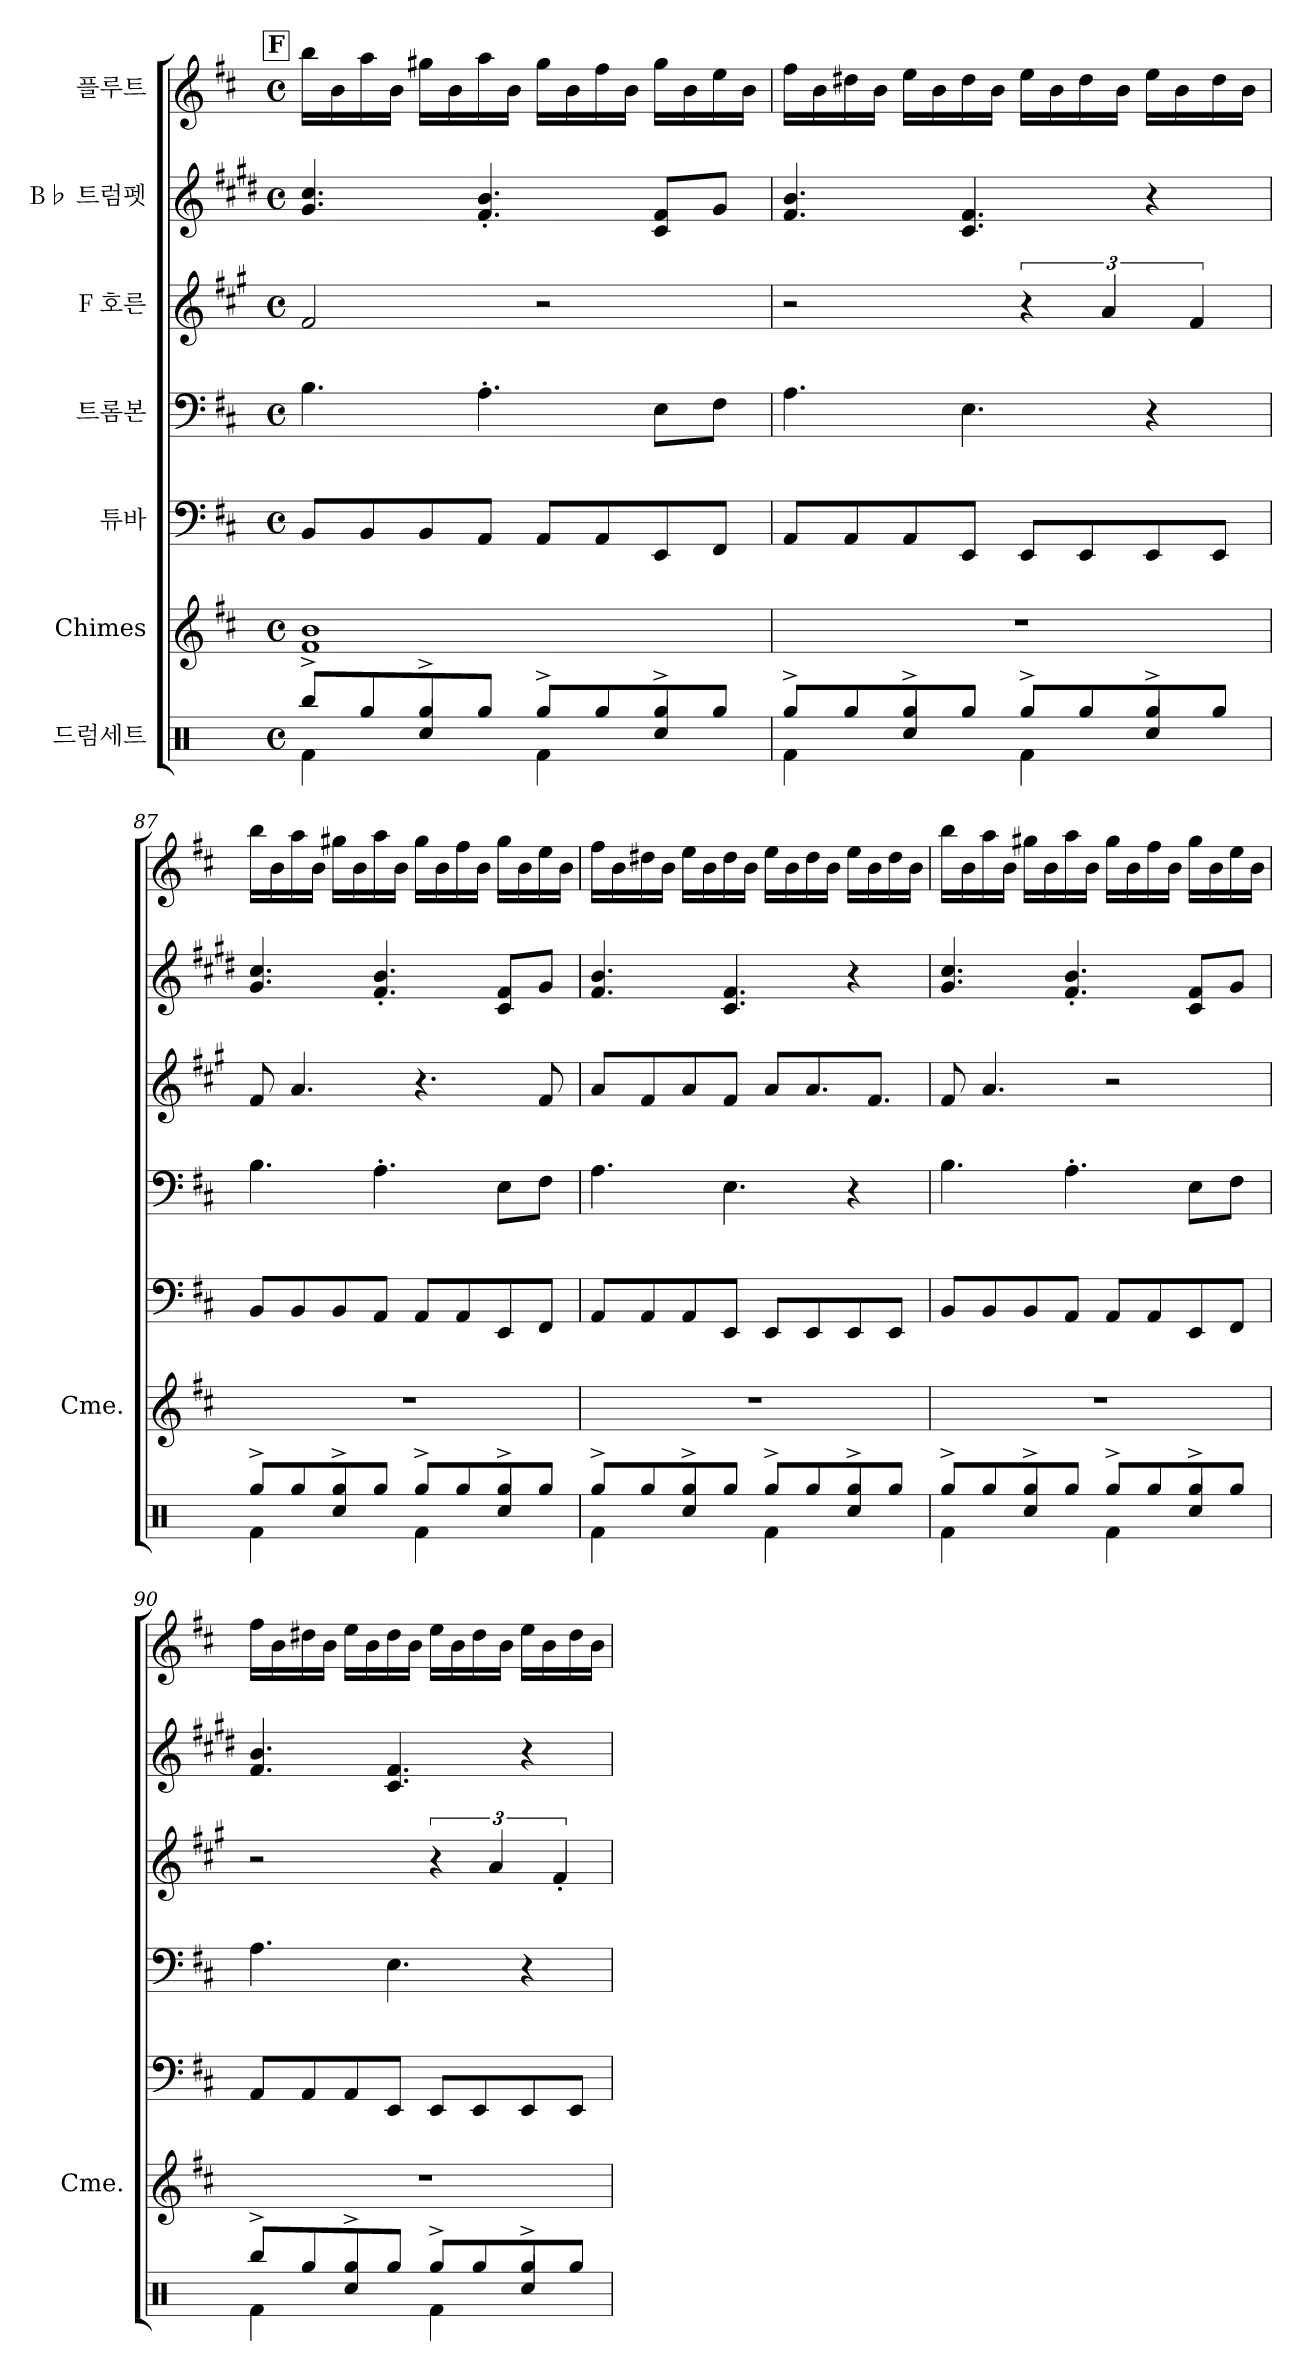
**kern	**kern	**kern	**kern	**kern	**kern	**kern
*part7	*part6	*part5	*part4	*part3	*part2	*part1
*staff7	*staff6	*staff5	*staff4	*staff3	*staff2	*staff1
*I"드럼세트	*I"Chimes	*I"튜바	*I"트롬본	*I"F 호른	*I"B♭ 트럼펫	*I"플루트
*	*I'Cme.	*	*	*	*	*
!!LO:PB:g=z
*clefX	*clefG2	*clefF4	*clefF4	*clefG2	*clefG2	*clefG2
*	*	*	*	*ITrd4c7	*ITrd1c2	*
*k[]	*k[f#c#]	*k[f#c#]	*k[f#c#]	*k[f#c#]	*k[f#c#]	*k[f#c#]
*M4/4	*M4/4	*M4/4	*M4/4	*M4/4	*M4/4	*M4/4
*met(c)	*met(c)	*met(c)	*met(c)	*met(c)	*met(c)	*met(c)
!!LO:REH:place=s1:a:B:fs=14:t=F
=85	=85	=85	=85	=85	=85	=85
*^	*	*	*	*	*	*
*	*^	*	*	*	*	*	*
8Rbb^/L	4Rf\	4ryy	1f# 1b	8BB/L	4.B\	2B/	4.f#/ 4.b/	16bb\LL
.	.	.	.	.	.	.	.	16b\
8Rgg/	.	.	.	8BB/	.	.	.	16aa\
.	.	.	.	.	.	.	.	16b\JJ
8Rgg^/	4ryy	4Rcc/	.	8BB/	.	.	.	16gg#X\LL
.	.	.	.	.	.	.	.	16b\
8Rgg/J	.	.	.	8AA/J	4.A'\	.	4.e/' 4.a/'	16aa\
.	.	.	.	.	.	.	.	16b\JJ
8Rgg^/L	4Rf\	4ryy	.	8AA/L	.	2r	.	16gg#\LL
.	.	.	.	.	.	.	.	16b\
8Rgg/	.	.	.	8AA/	.	.	.	16ff#\
.	.	.	.	.	.	.	.	16b\JJ
8Rgg^/	4ryy	4Rcc/	.	8EE/	8E\L	.	8B/ 8e/L	16gg#\LL
.	.	.	.	.	.	.	.	16b\
8Rgg/J	.	.	.	8FF#/J	8F#\J	.	8f#/J	16ee\
.	.	.	.	.	.	.	.	16b\JJ
=86	=86	=86	=86	=86	=86	=86	=86	=86
8Rgg^/L	4Rf\	4ryy	1r	8AA/L	4.A\	2r	4.e/ 4.a/	16ff#\LL
.	.	.	.	.	.	.	.	16b\
8Rgg/	.	.	.	8AA/	.	.	.	16dd#X\
.	.	.	.	.	.	.	.	16b\JJ
8Rgg^/	4ryy	4Rcc/	.	8AA/	.	.	.	16ee\LL
.	.	.	.	.	.	.	.	16b\
8Rgg/J	.	.	.	8EE/J	4.E\	.	4.B/ 4.e/	16dd#\
.	.	.	.	.	.	.	.	16b\JJ
8Rgg^/L	4Rf\	4ryy	.	8EE/L	.	6r	.	16ee\LL
.	.	.	.	.	.	.	.	16b\
8Rgg/	.	.	.	8EE/	.	.	.	16dd#\
.	.	.	.	.	.	6d/	.	.
.	.	.	.	.	.	.	.	16b\JJ
8Rgg^/	4ryy	4Rcc/	.	8EE/	4r	.	4r	16ee\LL
.	.	.	.	.	.	.	.	16b\
.	.	.	.	.	.	6B/	.	.
8Rgg/J	.	.	.	8EE/J	.	.	.	16dd#\
.	.	.	.	.	.	.	.	16b\JJ
!!LO:PB:g=z
=87	=87	=87	=87	=87	=87	=87	=87	=87
8Rgg^/L	4Rf\	4ryy	1r	8BB/L	4.B\	8B/	4.f#/ 4.b/	16bb\LL
.	.	.	.	.	.	.	.	16b\
8Rgg/	.	.	.	8BB/	.	4.d/	.	16aa\
.	.	.	.	.	.	.	.	16b\JJ
8Rgg^/	4ryy	4Rcc/	.	8BB/	.	.	.	16gg#X\LL
.	.	.	.	.	.	.	.	16b\
8Rgg/J	.	.	.	8AA/J	4.A'\	.	4.e/' 4.a/'	16aa\
.	.	.	.	.	.	.	.	16b\JJ
8Rgg^/L	4Rf\	4ryy	.	8AA/L	.	4.r	.	16gg#\LL
.	.	.	.	.	.	.	.	16b\
8Rgg/	.	.	.	8AA/	.	.	.	16ff#\
.	.	.	.	.	.	.	.	16b\JJ
8Rgg^/	4ryy	4Rcc/	.	8EE/	8E\L	.	8B/ 8e/L	16gg#\LL
.	.	.	.	.	.	.	.	16b\
8Rgg/J	.	.	.	8FF#/J	8F#\J	8B/	8f#/J	16ee\
.	.	.	.	.	.	.	.	16b\JJ
=88	=88	=88	=88	=88	=88	=88	=88	=88
8Rgg^/L	4Rf\	4ryy	1r	8AA/L	4.A\	8d/L	4.e/ 4.a/	16ff#\LL
.	.	.	.	.	.	.	.	16b\
8Rgg/	.	.	.	8AA/	.	8B/	.	16dd#X\
.	.	.	.	.	.	.	.	16b\JJ
8Rgg^/	4ryy	4Rcc/	.	8AA/	.	8d/	.	16ee\LL
.	.	.	.	.	.	.	.	16b\
8Rgg/J	.	.	.	8EE/J	4.E\	8B/J	4.B/ 4.e/	16dd#\
.	.	.	.	.	.	.	.	16b\JJ
8Rgg^/L	4Rf\	4ryy	.	8EE/L	.	8d/L	.	16ee\LL
.	.	.	.	.	.	.	.	16b\
8Rgg/	.	.	.	8EE/	.	8.d/	.	16dd#\
.	.	.	.	.	.	.	.	16b\JJ
8Rgg^/	4ryy	4Rcc/	.	8EE/	4r	.	4r	16ee\LL
.	.	.	.	.	.	8.B/J	.	16b\
8Rgg/J	.	.	.	8EE/J	.	.	.	16dd#\
.	.	.	.	.	.	.	.	16b\JJ
!!LO:PB:g=z
=89	=89	=89	=89	=89	=89	=89	=89	=89
8Rgg^/L	4Rf\	4ryy	1r	8BB/L	4.B\	8B/	4.f#/ 4.b/	16bb\LL
.	.	.	.	.	.	.	.	16b\
8Rgg/	.	.	.	8BB/	.	4.d/	.	16aa\
.	.	.	.	.	.	.	.	16b\JJ
8Rgg^/	4ryy	4Rcc/	.	8BB/	.	.	.	16gg#X\LL
.	.	.	.	.	.	.	.	16b\
8Rgg/J	.	.	.	8AA/J	4.A'\	.	4.e/' 4.a/'	16aa\
.	.	.	.	.	.	.	.	16b\JJ
8Rgg^/L	4Rf\	4ryy	.	8AA/L	.	2r	.	16gg#\LL
.	.	.	.	.	.	.	.	16b\
8Rgg/	.	.	.	8AA/	.	.	.	16ff#\
.	.	.	.	.	.	.	.	16b\JJ
8Rgg^/	4ryy	4Rcc/	.	8EE/	8E\L	.	8B/ 8e/L	16gg#\LL
.	.	.	.	.	.	.	.	16b\
8Rgg/J	.	.	.	8FF#/J	8F#\J	.	8f#/J	16ee\
.	.	.	.	.	.	.	.	16b\JJ
=90	=90	=90	=90	=90	=90	=90	=90	=90
8Rbb^/L	4Rf\	4ryy	1r	8AA/L	4.A\	2r	4.e/ 4.a/	16ff#\LL
.	.	.	.	.	.	.	.	16b\
8Rgg/	.	.	.	8AA/	.	.	.	16dd#X\
.	.	.	.	.	.	.	.	16b\JJ
8Rgg^/	4ryy	4Rcc/	.	8AA/	.	.	.	16ee\LL
.	.	.	.	.	.	.	.	16b\
8Rgg/J	.	.	.	8EE/J	4.E\	.	4.B/ 4.e/	16dd#\
.	.	.	.	.	.	.	.	16b\JJ
8Rgg^/L	4Rf\	4ryy	.	8EE/L	.	6r	.	16ee\LL
.	.	.	.	.	.	.	.	16b\
8Rgg/	.	.	.	8EE/	.	.	.	16dd#\
.	.	.	.	.	.	6d/	.	.
.	.	.	.	.	.	.	.	16b\JJ
8Rgg^/	4ryy	4Rcc/	.	8EE/	4r	.	4r	16ee\LL
.	.	.	.	.	.	.	.	16b\
.	.	.	.	.	.	6B'/	.	.
8Rgg/J	.	.	.	8EE/J	.	.	.	16dd#\
.	.	.	.	.	.	.	.	16b\JJ
*v	*v	*v	*	*	*	*	*	*
=	=	=	=	=	=	=
*-	*-	*-	*-	*-	*-	*-
